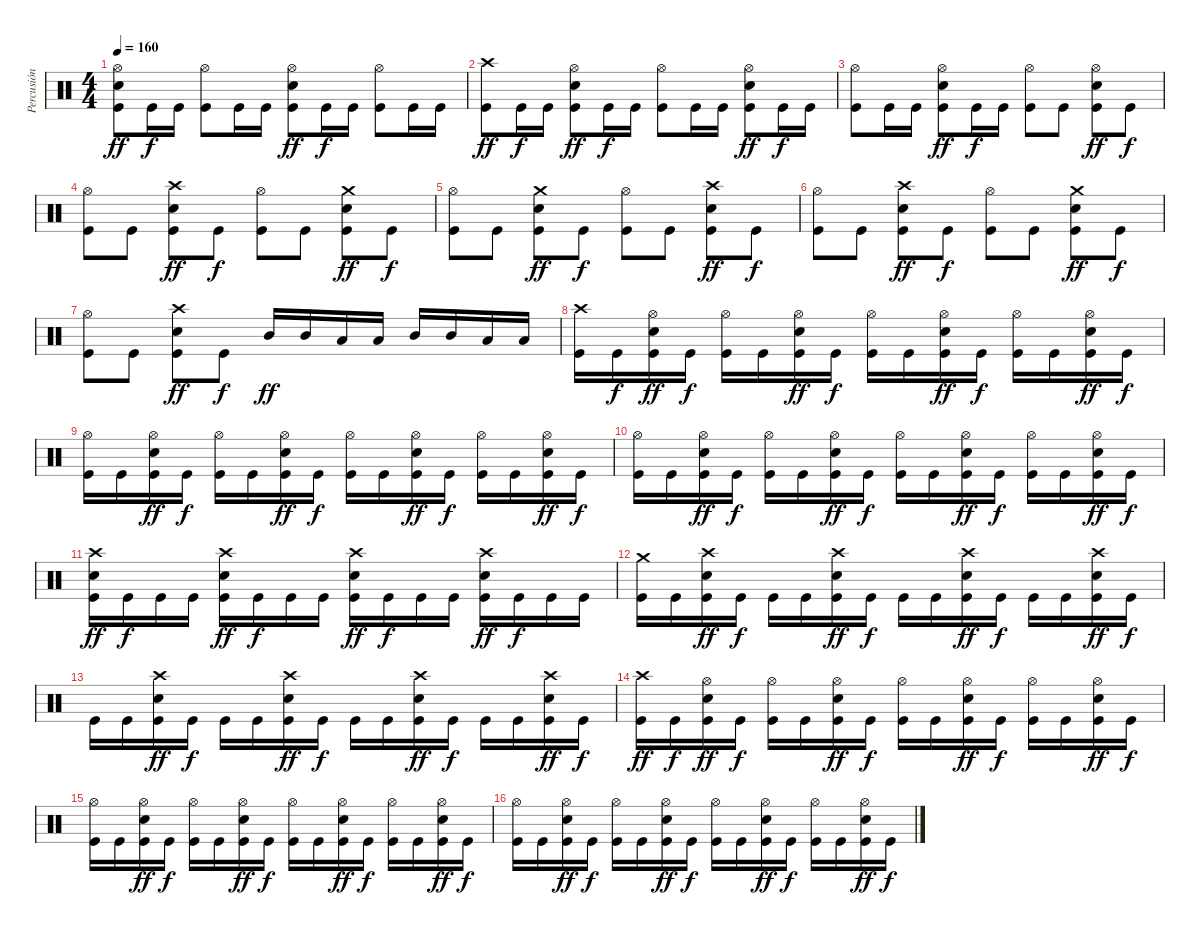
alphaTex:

\track ("Percusión" "Percusión") {instrument percussion}
\staff {score}
\articulation defaults
\ts (4 4)
\tempo 160
\clef neutral
\ks c
("Kick (hit)" "Electric Snare (hit)" "Hi-Hat (open)").8{dy ff} "Kick (hit)".16{dy f} "Kick (hit)".16 ("Kick (hit)" "Hi-Hat (open)").8 "Kick (hit)".16 "Kick (hit)".16 ("Kick (hit)" "Electric Snare (hit)" "Hi-Hat (open)").8{dy ff} "Kick (hit)".16{dy f} "Kick (hit)".16 ("Kick (hit)" "Hi-Hat (open)").8 "Kick (hit)".16 "Kick (hit)".16 |
("Kick (hit)" "Crash high (hit)").8{dy ff} "Kick (hit)".16{dy f} "Kick (hit)".16 ("Kick (hit)" "Electric Snare (hit)" "Hi-Hat (open)").8{dy ff} "Kick (hit)".16{dy f} "Kick (hit)".16 ("Kick (hit)" "Hi-Hat (open)").8 "Kick (hit)".16 "Kick (hit)".16 ("Kick (hit)" "Electric Snare (hit)" "Hi-Hat (open)").8{dy ff} "Kick (hit)".16{dy f} "Kick (hit)".16 |
("Kick (hit)" "Hi-Hat (open)").8 "Kick (hit)".16 "Kick (hit)".16 ("Kick (hit)" "Electric Snare (hit)" "Hi-Hat (open)").8{dy ff} "Kick (hit)".16{dy f} "Kick (hit)".16 ("Kick (hit)" "Hi-Hat (open)").8 "Kick (hit)".8 ("Kick (hit)" "Electric Snare (hit)" "Hi-Hat (open)").8{dy ff} "Kick (hit)".8{dy f} |
("Kick (hit)" "Hi-Hat (open)").8 "Kick (hit)".8 ("Kick (hit)" "Electric Snare (hit)" "Crash high (hit)").8{dy ff} "Kick (hit)".8{dy f} ("Kick (hit)" "Hi-Hat (open)").8 "Kick (hit)".8 ("Kick (hit)" "Electric Snare (hit)" "Crash medium (hit)").8{dy ff} "Kick (hit)".8{dy f} |
("Kick (hit)" "Hi-Hat (open)").8 "Kick (hit)".8 ("Kick (hit)" "Electric Snare (hit)" "Crash medium (hit)").8{dy ff} "Kick (hit)".8{dy f} ("Kick (hit)" "Hi-Hat (open)").8 "Kick (hit)".8 ("Kick (hit)" "Electric Snare (hit)" "Crash high (hit)").8{dy ff} "Kick (hit)".8{dy f} |
("Kick (hit)" "Hi-Hat (open)").8 "Kick (hit)".8 ("Kick (hit)" "Electric Snare (hit)" "Crash high (hit)").8{dy ff} "Kick (hit)".8{dy f} ("Kick (hit)" "Hi-Hat (open)").8 "Kick (hit)".8 ("Kick (hit)" "Electric Snare (hit)" "Crash medium (hit)").8{dy ff} "Kick (hit)".8{dy f} |
("Kick (hit)" "Hi-Hat (open)").8 "Kick (hit)".8 ("Kick (hit)" "Electric Snare (hit)" "Crash high (hit)").8{dy ff} "Kick (hit)".8{dy f} "Mid Tom (hit)".16{dy ff} "Mid Tom (hit)".16 "Low Tom (hit)".16 "Low Tom (hit)".16 "Mid Tom (hit)".16 "Mid Tom (hit)".16 "Low Tom (hit)".16 "Low Tom (hit)".16 |
("Kick (hit)" "Crash high (hit)").16 "Kick (hit)".16{dy f} ("Kick (hit)" "Electric Snare (hit)" "Hi-Hat (open)").16{dy ff} "Kick (hit)".16{dy f} ("Kick (hit)" "Hi-Hat (open)").16 "Kick (hit)".16 ("Kick (hit)" "Electric Snare (hit)" "Hi-Hat (open)").16{dy ff} "Kick (hit)".16{dy f} ("Kick (hit)" "Hi-Hat (open)").16 "Kick (hit)".16 ("Kick (hit)" "Electric Snare (hit)" "Hi-Hat (open)").16{dy ff} "Kick (hit)".16{dy f} ("Kick (hit)" "Hi-Hat (open)").16 "Kick (hit)".16 ("Kick (hit)" "Electric Snare (hit)" "Hi-Hat (open)").16{dy ff} "Kick (hit)".16{dy f} |
("Kick (hit)" "Hi-Hat (open)").16 "Kick (hit)".16 ("Kick (hit)" "Electric Snare (hit)" "Hi-Hat (open)").16{dy ff} "Kick (hit)".16{dy f} ("Kick (hit)" "Hi-Hat (open)").16 "Kick (hit)".16 ("Kick (hit)" "Electric Snare (hit)" "Hi-Hat (open)").16{dy ff} "Kick (hit)".16{dy f} ("Kick (hit)" "Hi-Hat (open)").16 "Kick (hit)".16 ("Kick (hit)" "Electric Snare (hit)" "Hi-Hat (open)").16{dy ff} "Kick (hit)".16{dy f} ("Kick (hit)" "Hi-Hat (open)").16 "Kick (hit)".16 ("Kick (hit)" "Electric Snare (hit)" "Hi-Hat (open)").16{dy ff} "Kick (hit)".16{dy f} |
("Kick (hit)" "Hi-Hat (open)").16 "Kick (hit)".16 ("Kick (hit)" "Electric Snare (hit)" "Hi-Hat (open)").16{dy ff} "Kick (hit)".16{dy f} ("Kick (hit)" "Hi-Hat (open)").16 "Kick (hit)".16 ("Kick (hit)" "Electric Snare (hit)" "Hi-Hat (open)").16{dy ff} "Kick (hit)".16{dy f} ("Kick (hit)" "Hi-Hat (open)").16 "Kick (hit)".16 ("Kick (hit)" "Electric Snare (hit)" "Hi-Hat (open)").16{dy ff} "Kick (hit)".16{dy f} ("Kick (hit)" "Hi-Hat (open)").16 "Kick (hit)".16 ("Kick (hit)" "Electric Snare (hit)" "Hi-Hat (open)").16{dy ff} "Kick (hit)".16{dy f} |
("Kick (hit)" "Electric Snare (hit)" "Crash high (hit)").16{dy ff} "Kick (hit)".16{dy f} "Kick (hit)".16 "Kick (hit)".16 ("Kick (hit)" "Electric Snare (hit)" "Crash high (hit)").16{dy ff} "Kick (hit)".16{dy f} "Kick (hit)".16 "Kick (hit)".16 ("Kick (hit)" "Electric Snare (hit)" "Crash high (hit)").16{dy ff} "Kick (hit)".16{dy f} "Kick (hit)".16 "Kick (hit)".16 ("Kick (hit)" "Electric Snare (hit)" "Crash high (hit)").16{dy ff} "Kick (hit)".16{dy f} "Kick (hit)".16 "Kick (hit)".16 |
("Kick (hit)" "Crash medium (hit)").16 "Kick (hit)".16 ("Kick (hit)" "Electric Snare (hit)" "Crash high (hit)").16{dy ff} "Kick (hit)".16{dy f} "Kick (hit)".16 "Kick (hit)".16 ("Kick (hit)" "Electric Snare (hit)" "Crash high (hit)").16{dy ff} "Kick (hit)".16{dy f} "Kick (hit)".16 "Kick (hit)".16 ("Kick (hit)" "Electric Snare (hit)" "Crash high (hit)").16{dy ff} "Kick (hit)".16{dy f} "Kick (hit)".16 "Kick (hit)".16 ("Kick (hit)" "Electric Snare (hit)" "Crash high (hit)").16{dy ff} "Kick (hit)".16{dy f} |
"Kick (hit)".16 "Kick (hit)".16 ("Kick (hit)" "Electric Snare (hit)" "Crash high (hit)").16{dy ff} "Kick (hit)".16{dy f} "Kick (hit)".16 "Kick (hit)".16 ("Kick (hit)" "Electric Snare (hit)" "Crash high (hit)").16{dy ff} "Kick (hit)".16{dy f} "Kick (hit)".16 "Kick (hit)".16 ("Kick (hit)" "Electric Snare (hit)" "Crash high (hit)").16{dy ff} "Kick (hit)".16{dy f} "Kick (hit)".16 "Kick (hit)".16 ("Kick (hit)" "Electric Snare (hit)" "Crash high (hit)").16{dy ff} "Kick (hit)".16{dy f} |
("Kick (hit)" "Crash high (hit)").16{dy ff} "Kick (hit)".16{dy f} ("Kick (hit)" "Electric Snare (hit)" "Hi-Hat (open)").16{dy ff} "Kick (hit)".16{dy f} ("Kick (hit)" "Hi-Hat (open)").16 "Kick (hit)".16 ("Kick (hit)" "Electric Snare (hit)" "Hi-Hat (open)").16{dy ff} "Kick (hit)".16{dy f} ("Kick (hit)" "Hi-Hat (open)").16 "Kick (hit)".16 ("Kick (hit)" "Electric Snare (hit)" "Hi-Hat (open)").16{dy ff} "Kick (hit)".16{dy f} ("Kick (hit)" "Hi-Hat (open)").16 "Kick (hit)".16 ("Kick (hit)" "Electric Snare (hit)" "Hi-Hat (open)").16{dy ff} "Kick (hit)".16{dy f} |
("Kick (hit)" "Hi-Hat (open)").16 "Kick (hit)".16 ("Kick (hit)" "Electric Snare (hit)" "Hi-Hat (open)").16{dy ff} "Kick (hit)".16{dy f} ("Kick (hit)" "Hi-Hat (open)").16 "Kick (hit)".16 ("Kick (hit)" "Electric Snare (hit)" "Hi-Hat (open)").16{dy ff} "Kick (hit)".16{dy f} ("Kick (hit)" "Hi-Hat (open)").16 "Kick (hit)".16 ("Kick (hit)" "Electric Snare (hit)" "Hi-Hat (open)").16{dy ff} "Kick (hit)".16{dy f} ("Kick (hit)" "Hi-Hat (open)").16 "Kick (hit)".16 ("Kick (hit)" "Electric Snare (hit)" "Hi-Hat (open)").16{dy ff} "Kick (hit)".16{dy f} |
("Kick (hit)" "Hi-Hat (open)").16 "Kick (hit)".16 ("Kick (hit)" "Electric Snare (hit)" "Hi-Hat (open)").16{dy ff} "Kick (hit)".16{dy f} ("Kick (hit)" "Hi-Hat (open)").16 "Kick (hit)".16 ("Kick (hit)" "Electric Snare (hit)" "Hi-Hat (open)").16{dy ff} "Kick (hit)".16{dy f} ("Kick (hit)" "Hi-Hat (open)").16 "Kick (hit)".16 ("Kick (hit)" "Electric Snare (hit)" "Hi-Hat (open)").16{dy ff} "Kick (hit)".16{dy f} ("Kick (hit)" "Hi-Hat (open)").16 "Kick (hit)".16 ("Kick (hit)" "Electric Snare (hit)" "Hi-Hat (open)").16{dy ff} "Kick (hit)".16{dy f}
